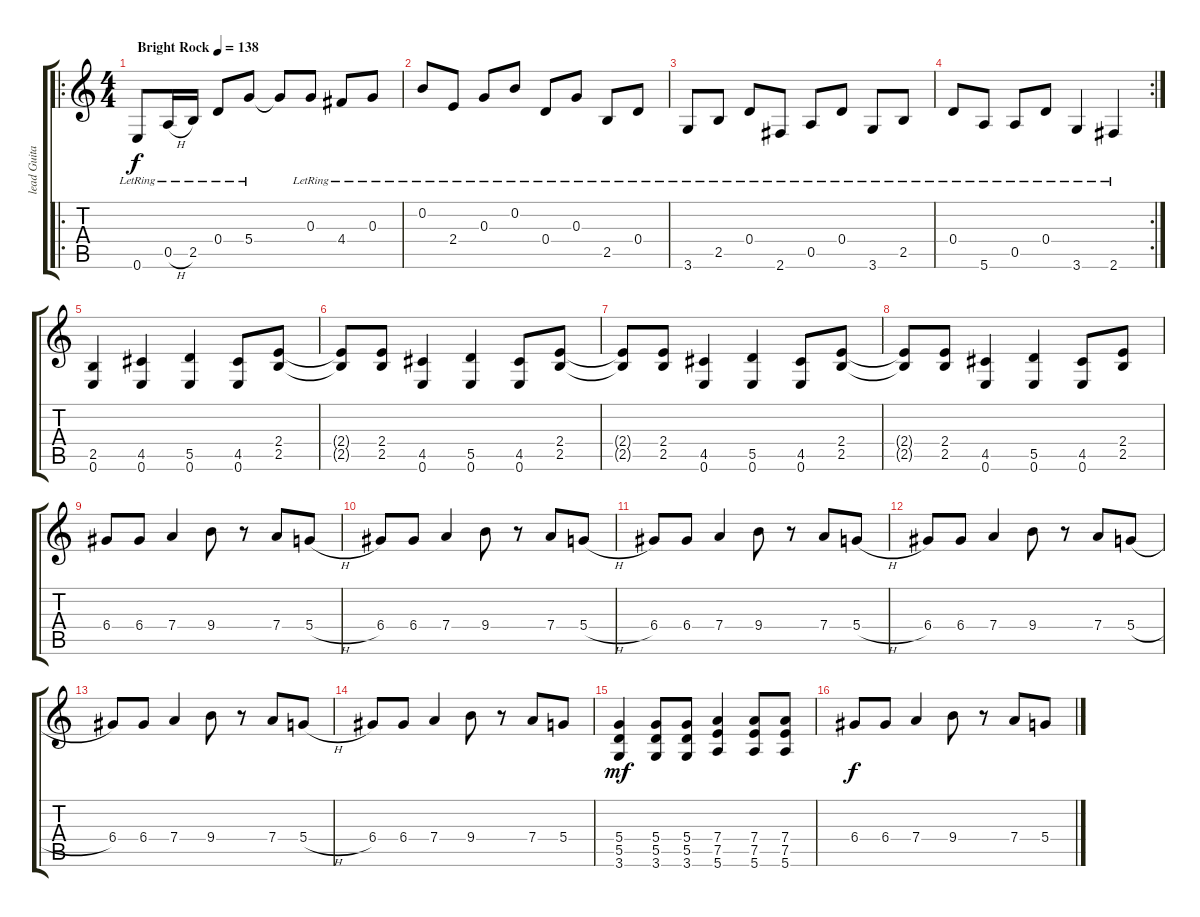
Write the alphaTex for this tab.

\track ("lead Guitar" "lead Guita") {instrument electricguitarclean}
\staff {score tabs}
\tuning (E4 B3 G3 D3 A2 E2) {hide}
\ro
\ts (4 4)
\tempo (138 "Bright Rock")
\clef g2
\ks c
0.6{lr}.8{dy f instrument electricguitarclean} 0.5{h lr}.16 2.5{lr}.16 0.4{lr}.8 5.4{lr}.8 5.4{t}.8 0.3{lr}.8 4.4{lr}.8 0.3{lr}.8 |
0.2{lr}.8 2.4{lr}.8 0.3{lr}.8 0.2{lr}.8 0.4{lr}.8 0.3{lr}.8 2.5{lr}.8 0.4{lr}.8 |
3.6{lr}.8 2.5{lr}.8 0.4{lr}.8 2.6{lr}.8 0.5{lr}.8 0.4{lr}.8 3.6{lr}.8 2.5{lr}.8 |
\rc 2
0.4{lr}.8 5.6{lr}.8 0.5{lr}.8 0.4{lr}.8 3.6{lr}.4 2.6{lr}.4 |
(2.5 0.6).4 (4.5 0.6).4 (5.5 0.6).4 (4.5 0.6).8 (2.4 2.5).8 |
(2.4{t} 2.5{t}).8 (2.4 2.5).8 (4.5 0.6).4 (5.5 0.6).4 (4.5 0.6).8 (2.4 2.5).8 |
(2.4{t} 2.5{t}).8 (2.4 2.5).8 (4.5 0.6).4 (5.5 0.6).4 (4.5 0.6).8 (2.4 2.5).8 |
(2.4{t} 2.5{t}).8 (2.4 2.5).8 (4.5 0.6).4 (5.5 0.6).4 (4.5 0.6).8 (2.4 2.5).8 |
6.4.8 6.4.8 7.4.4 9.4.8 r.8 7.4.8 5.4{h}.8 |
6.4.8 6.4.8 7.4.4 9.4.8 r.8 7.4.8 5.4{h}.8 |
6.4.8 6.4.8 7.4.4 9.4.8 r.8 7.4.8 5.4{h}.8 |
6.4.8 6.4.8 7.4.4 9.4.8 r.8 7.4.8 5.4{h}.8 |
6.4.8 6.4.8 7.4.4 9.4.8 r.8 7.4.8 5.4{h}.8 |
6.4.8 6.4.8 7.4.4 9.4.8 r.8 7.4.8 5.4.8 |
(5.4 5.5 3.6).4{dy mf} (5.4 5.5 3.6).8 (5.4 5.5 3.6).8 (7.4 7.5 5.6).4 (7.4 7.5 5.6).8 (7.4 7.5 5.6).8 |
6.4.8{dy f} 6.4.8 7.4.4 9.4.8 r.8 7.4.8 5.4{h}.8
